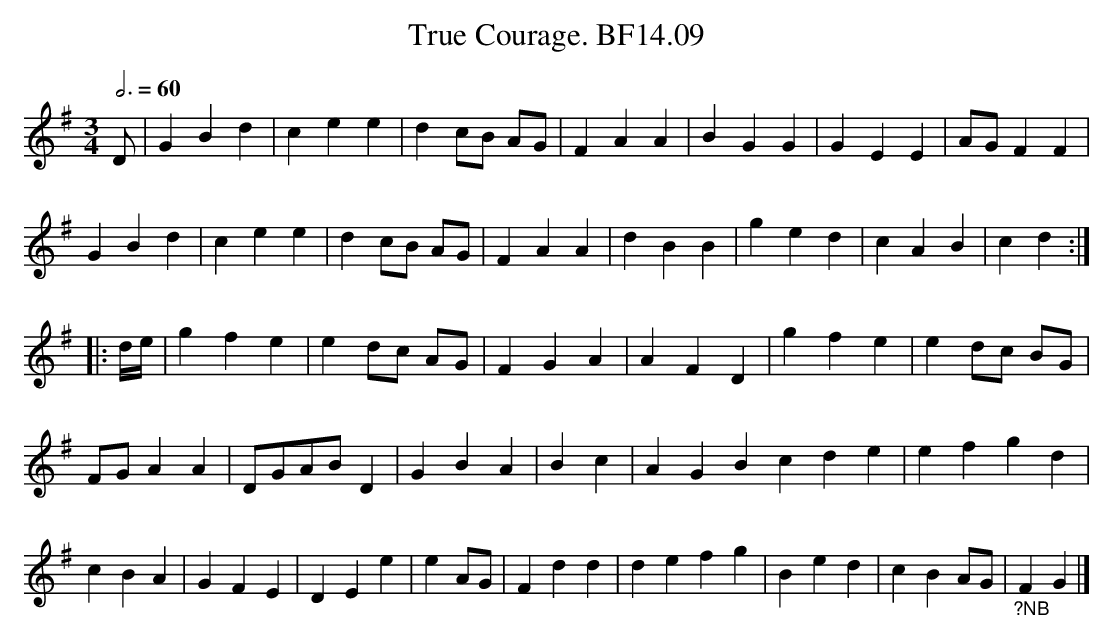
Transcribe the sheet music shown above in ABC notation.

X:1
T:True Courage. BF14.09
M:3/4
L:1/4
Q:3/4=60
K:G
D/|GBd|cee|dc/B/ A/G/|FAA|BGG|GEE|A/G/FF|
GBd|cee|dc/B/ A/G/|FAA|dBB|ged|cAB|cd:|
|:d/4e/4|gfe|ed/c/ A/G/|FGA|AFD|gfe|ed/c/ B/G/|
F/G/ AA|D/G/A/B/D|GBA|Bc|AG Bc de|efgd|
cBA|GFE|DEe|eA/G/|Fdd|defg|Bed|cBA/G/|"_?NB"FG|]
